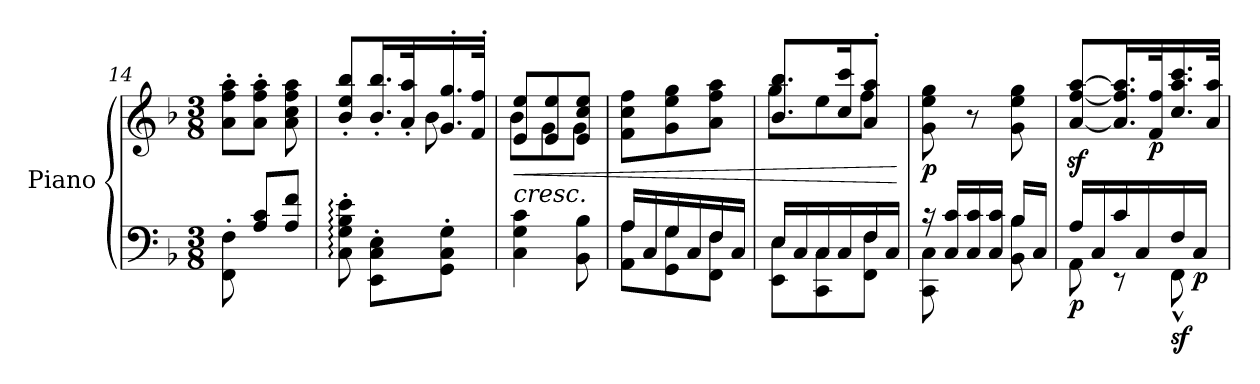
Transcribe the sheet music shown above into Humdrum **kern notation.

**kern	**kern	**dynam
*part1	*part1	*part1
*staff2	*staff1	*staff1/2
*I"Piano	*	*
*I'Pno.	*	*
*clefF4	*clefG2	*
*k[b-]	*k[b-]	*
*M3/8	*M3/8	*
=14	=14	=14
8FF\' 8F\'	8a\' 8ff\' 8aa\'L	.
8A/ 8c/L	8a\' 8ff\' 8aa\'J	.
8A/ 8f/J	8a\ 8cc\ 8ff\ 8aa\	.
=15	=15	=15
*	*^	*
8C\:' 8G\:' 8B-\:' 8e\:'	8b-/' 8ee/' 8bb-/'L	4rgyy	.
8EE\' 8C\' 8E\'L	16.b-/' 16.bb-/'L	.	.
.	32a/' 32aa/'K	.	.
8GG\' 8C\' 8G\'J	16.g/' 16.gg/'	8b-\	.
.	32f/' 32ff/'JJk	.	.
!!LO:LB:g=z	!!
=16	=16	=16	=16
!LO:TX:a:i:t=cresc.	!	!	!
!	!	!	!LO:HP:b
4C\ 4G\ 4c\	8e/ 8ee/L	8b-\L	<
.	8e/ 8ee/	8g\	.
8BB-\ 8B-\	8e/ 8cc/ 8ee/J	8g\J	.
*	*v	*v	*
=17	=17	=17
*^	*	*
16A/LL	8AA\ 8A\L	8f\ 8cc\ 8ff\L	.
16C/	.	.	.
16G/	8GG\ 8G\	8g\ 8ee\ 8gg\	.
16C/	.	.	.
16F/	8FF\ 8F\J	8a\ 8ff\ 8aa\J	.
16C/JJ	.	.	.
=18	=18	=18	=18
*	*	*^	*
16E/LL	8EE\ 8E\L	8.b-/ 8.bb-/L	8gg\L	.
16C/	.	.	.	.
16C/	8CC\ 8C\	.	8ee\	.
16C/	.	16cc/ 16ccc/K	.	.
16F/	8FF\ 8F\J	8a/' 8aa/'J	8ff\J	.
16C/JJ	.	.	.	.
*v	*v	*	*	*
*	*v	*v	*
.	.	[
=19	=19	=19
*^	*	*
!	!	!	!LO:DY:b
16r	8CC\ 8C\	8g\ 8ee\ 8gg\	p
16C/ 16c/LL	.	.	.
16C/ 16c/	8ryy	8r	.
16C/ 16c/JJ	.	.	.
16B-/LL	8BB-\ 8B-\	8g\ 8ee\ 8gg\	.
16C/JJ	.	.	.
=20	=20	=20	=20
!	!	!	!LO:DY:b=2
16A/LL	8AA\	[8a/z< [8ff/z< [8aa/z<L	p
16C/	.	.	.
16c/	8r	16.a/] 16.ff/] 16.aa/]L	.
16C/	.	.	.
!	!	!	!LO:DY:b
.	.	32f/ 32ff/K	p
!	!	!	!LO:DY:b=2
16F/	8FF^^\	16.cc/ 16.aa/ 16.ccc/	sf
!	!	!	!LO:DY:b=2
16C/JJ	.	.	p
.	.	32a/ 32aa/JJk	.
*v	*v	*	*
=	=	=
*-	*-	*-
